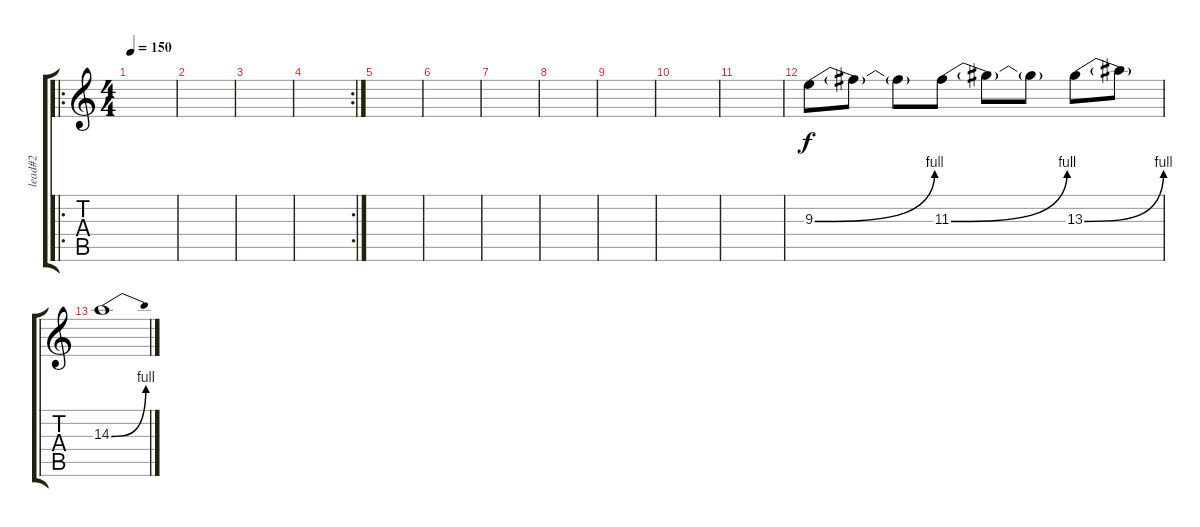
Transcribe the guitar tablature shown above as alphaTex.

\track ("lead#2" "lead#2") {instrument distortionguitar}
\staff {score tabs}
\tuning (E4 B3 G3 D3 A2 E2) {hide}
\ro
\ts (4 4)
\tempo 150
\clef g2
\ks c
|
|
|
\rc 2
|
|
|
|
|
|
|
|
9.3{be (bend 0 0 60 4)}.8 9.3{t}.8 9.3{t}.8 11.3{be (bend 0 0 60 4)}.8 11.3{t}.8 11.3{t}.8 13.3{be (bend 0 0 60 4)}.8 13.3{t}.8 |
14.3{be (bend 0 0 60 4)}.1
